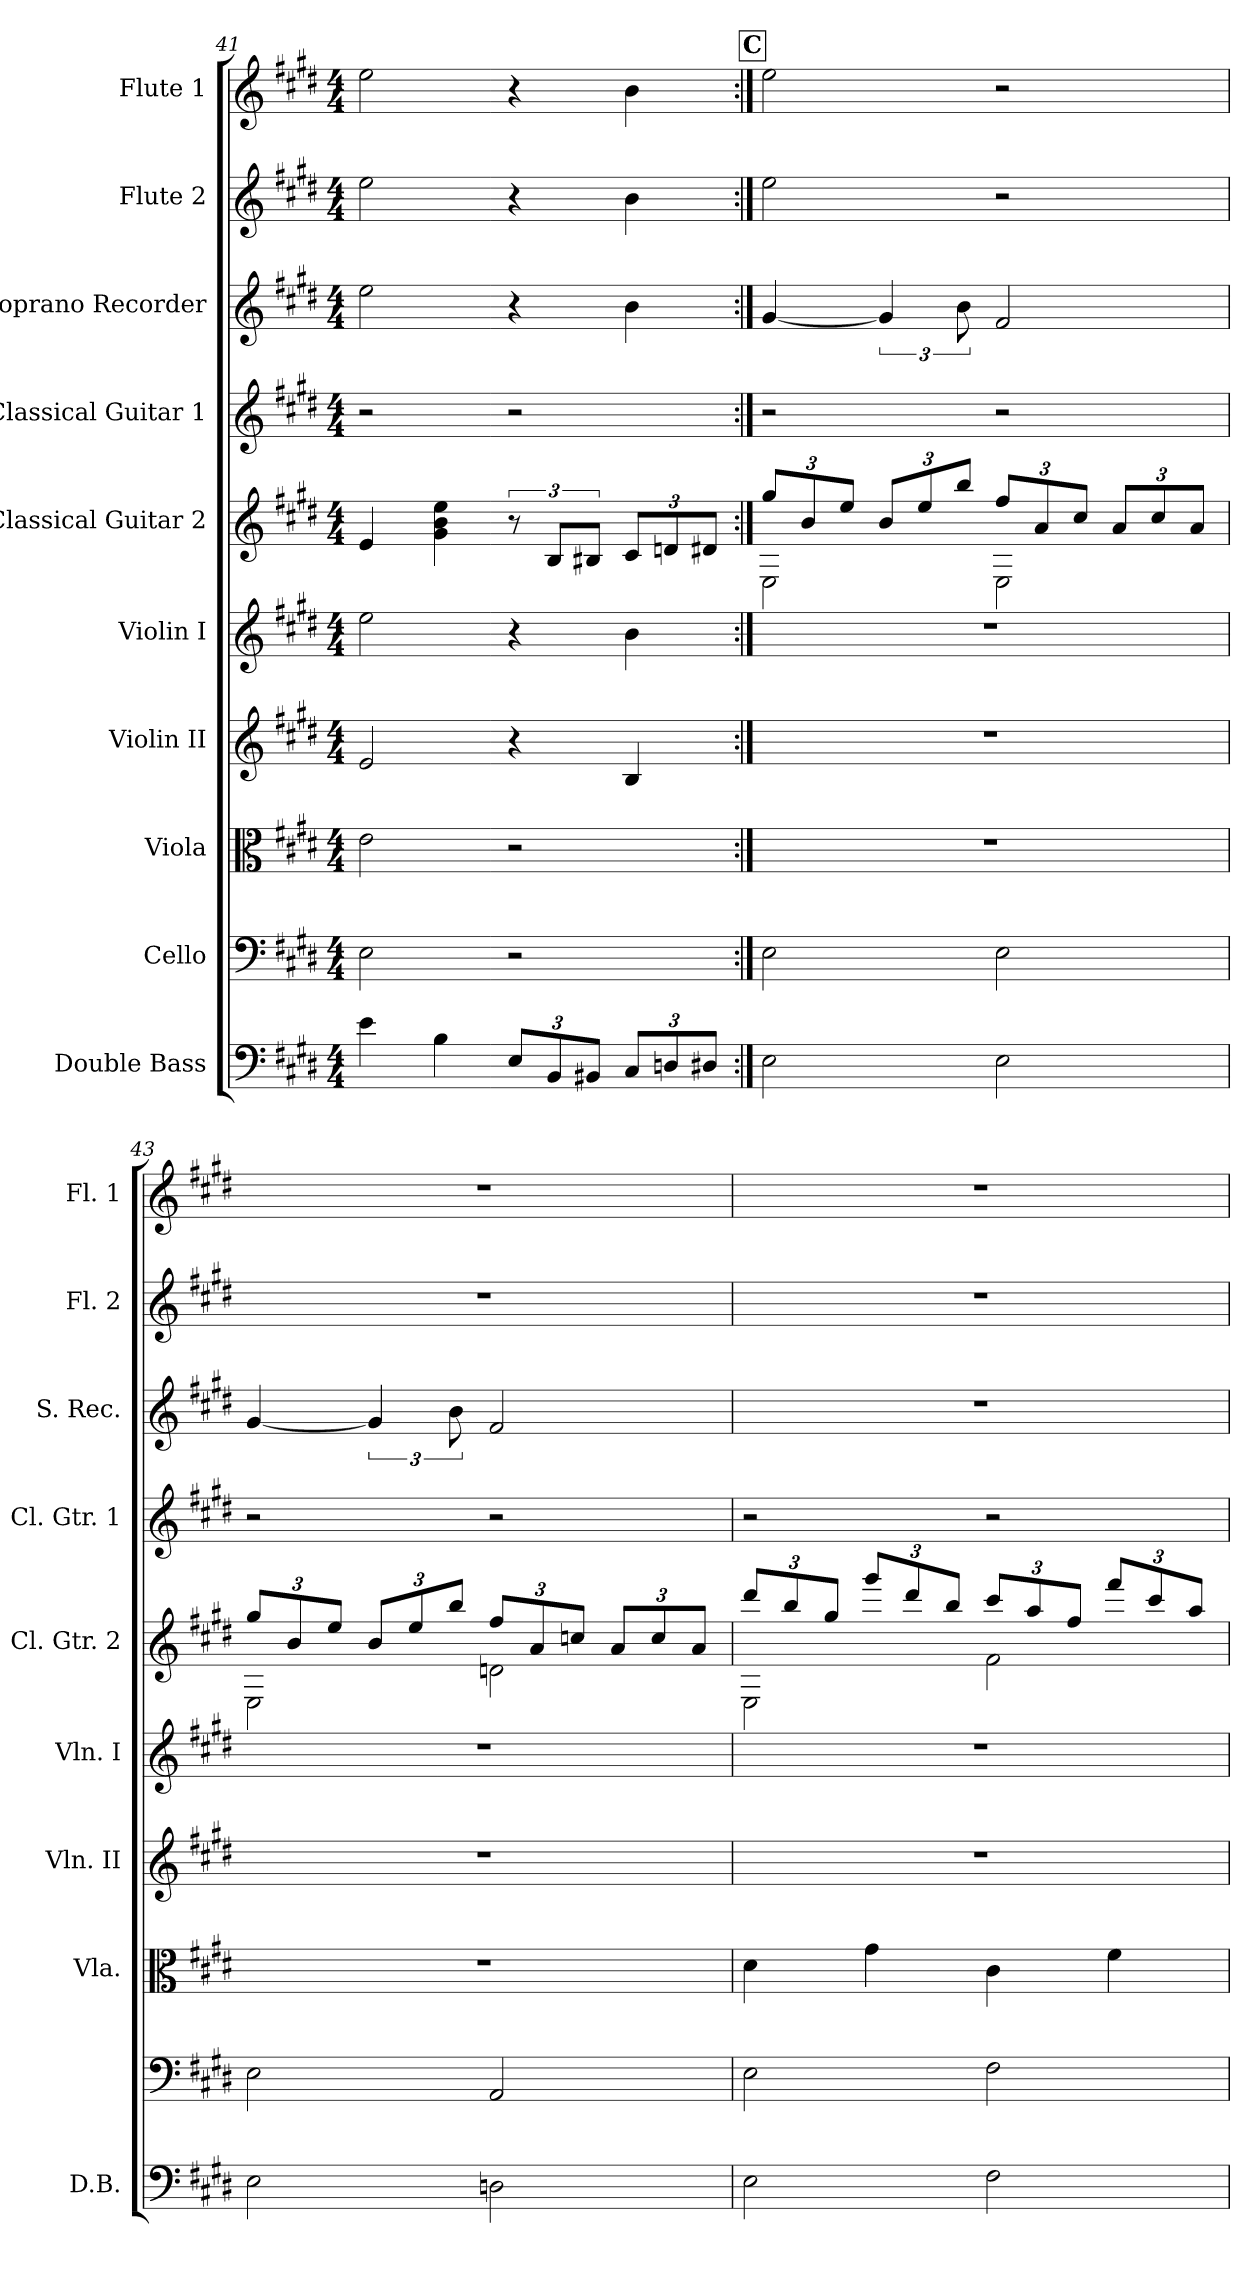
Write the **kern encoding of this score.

**kern	**kern	**kern	**kern	**kern	**kern	**kern	**kern	**kern	**kern
*part10	*part9	*part8	*part7	*part6	*part5	*part4	*part3	*part2	*part1
*staff10	*staff9	*staff8	*staff7	*staff6	*staff5	*staff4	*staff3	*staff2	*staff1
*I"Double Bass	*I"Cello	*I"Viola	*I"Violin II	*I"Violin I	*I"Classical Guitar 2	*I"Classical Guitar 1	*I"Soprano Recorder	*I"Flute 2	*I"Flute 1
*I'D.B.	*	*I'Vla.	*I'Vln. II	*I'Vln. I	*I'Cl. Gtr. 2	*I'Cl. Gtr. 1	*I'S. Rec.	*I'Fl. 2	*I'Fl. 1
*clefF4	*clefF4	*clefC3	*clefG2	*clefG2	*clefG2	*clefG2	*clefG2	*clefG2	*clefG2
*ITrd7c12	*	*	*	*	*ITrd7c12	*ITrd7c12	*ITrd-7c-12	*	*
*k[f#c#g#d#]	*k[f#c#g#d#]	*k[f#c#g#d#]	*k[f#c#g#d#]	*k[f#c#g#d#]	*k[f#c#g#d#]	*k[f#c#g#d#]	*k[f#c#g#d#]	*k[f#c#g#d#]	*k[f#c#g#d#]
*E:	*E:	*E:	*E:	*E:	*E:	*E:	*E:	*E:	*E:
*M4/4	*M4/4	*M4/4	*M4/4	*M4/4	*M4/4	*M4/4	*M4/4	*M4/4	*M4/4
=41	=41	=41	=41	=41	=41	=41	=41	=41	=41
4E\	2E\	2e\	2e/	2ee\	4E/	2r	2eee\	2ee\	2ee\
4BB\	.	.	.	.	4G#\ 4B\ 4e\	.	.	.	.
12EE/L	2r	2r	4r	4r	12r	2r	4r	4r	4r
12BBB/	.	.	.	.	12BB/L	.	.	.	.
12BBB#X/J	.	.	.	.	12BB#X/J	.	.	.	.
12CC#/L	.	.	4B/	4b\	12C#/L	.	4bb\	4b\	4b\
12DDn/	.	.	.	.	12Dn/	.	.	.	.
12DD#X/J	.	.	.	.	12D#X/J	.	.	.	.
!!LO:REH:place=s1:a:B:fs=10.8:t=C
=42:|!	=42:|!	=42:|!	=42:|!	=42:|!	=42:|!	=42:|!	=42:|!	=42:|!	=42:|!
*	*	*	*	*	*^	*	*	*	*
2EE\	2E\	1r	1r	1r	12g#/L	2EE\	2r	[4gg#/	2ee\	2ee\
.	.	.	.	.	12B/	.	.	.	.	.
.	.	.	.	.	12e/J	.	.	.	.	.
.	.	.	.	.	12B/L	.	.	6gg#/]	.	.
.	.	.	.	.	12e/	.	.	.	.	.
.	.	.	.	.	12b/J	.	.	12bb\	.	.
2EE\	2E\	.	.	.	12f#/L	2EE\	2r	2ff#/	2r	2r
.	.	.	.	.	12A/	.	.	.	.	.
.	.	.	.	.	12c#/J	.	.	.	.	.
.	.	.	.	.	12A/L	.	.	.	.	.
.	.	.	.	.	12c#/	.	.	.	.	.
.	.	.	.	.	12A/J	.	.	.	.	.
!!LO:PB:g=z
=43	=43	=43	=43	=43	=43	=43	=43	=43	=43	=43
2EE\	2E\	1r	1r	1r	12g#/L	2EE\	2r	[4gg#/	1r	1r
.	.	.	.	.	12B/	.	.	.	.	.
.	.	.	.	.	12e/J	.	.	.	.	.
.	.	.	.	.	12B/L	.	.	6gg#/]	.	.
.	.	.	.	.	12e/	.	.	.	.	.
.	.	.	.	.	12b/J	.	.	12bb\	.	.
2DDn\	2AA/	.	.	.	12f#/L	2Dn\	2r	2ff#/	.	.
.	.	.	.	.	12A/	.	.	.	.	.
.	.	.	.	.	12cn/J	.	.	.	.	.
.	.	.	.	.	12A/L	.	.	.	.	.
.	.	.	.	.	12c/	.	.	.	.	.
.	.	.	.	.	12A/J	.	.	.	.	.
=44	=44	=44	=44	=44	=44	=44	=44	=44	=44	=44
2EE\	2E\	4d#\	1r	1r	12dd#/L	2EE\	2r	1r	1r	1r
.	.	.	.	.	12b/	.	.	.	.	.
.	.	.	.	.	12g#/J	.	.	.	.	.
.	.	4g#\	.	.	12gg#/L	.	.	.	.	.
.	.	.	.	.	12dd#/	.	.	.	.	.
.	.	.	.	.	12b/J	.	.	.	.	.
2FF#\	2F#\	4c#\	.	.	12cc#/L	2F#\	2r	.	.	.
.	.	.	.	.	12a/	.	.	.	.	.
.	.	.	.	.	12f#/J	.	.	.	.	.
.	.	4f#\	.	.	12ff#/L	.	.	.	.	.
.	.	.	.	.	12cc#/	.	.	.	.	.
.	.	.	.	.	12a/J	.	.	.	.	.
*	*	*	*	*	*v	*v	*	*	*	*
=	=	=	=	=	=	=	=	=	=
*-	*-	*-	*-	*-	*-	*-	*-	*-	*-
